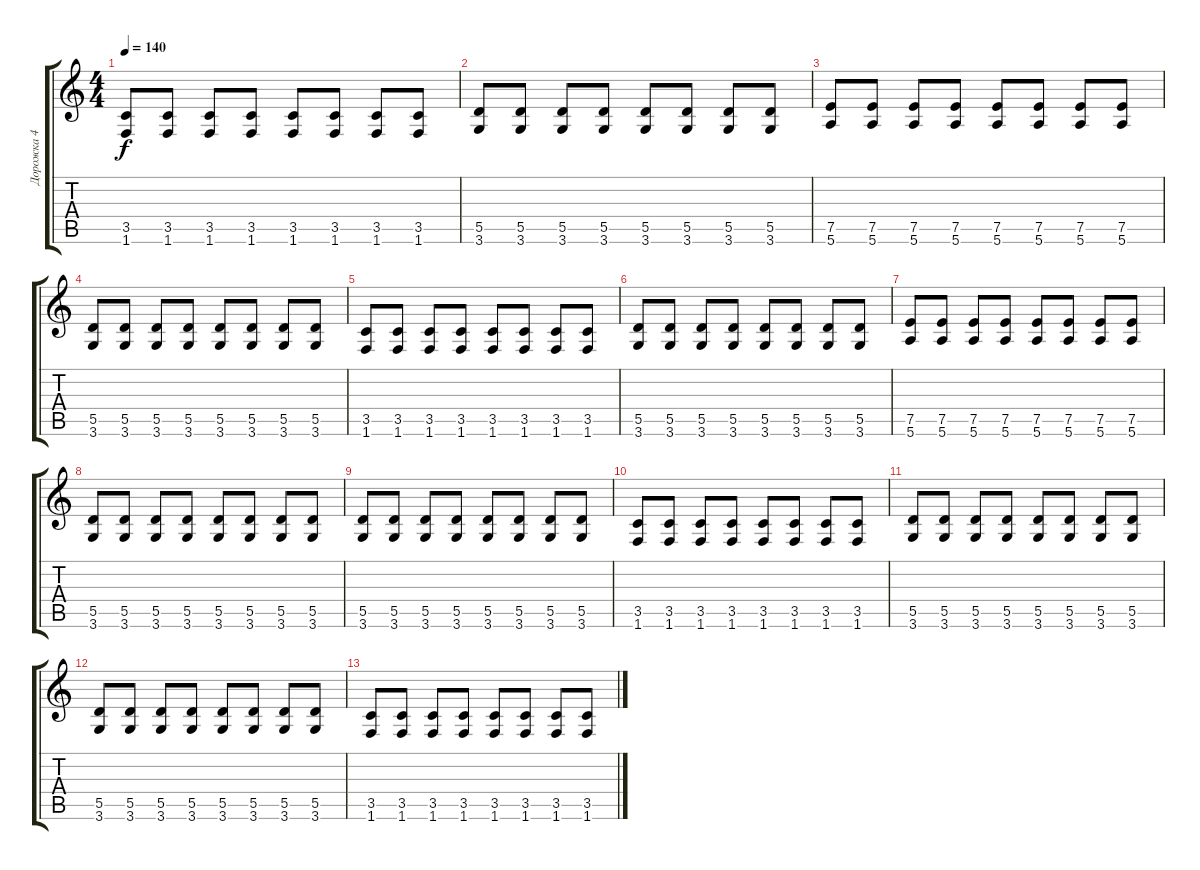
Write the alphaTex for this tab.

\track ("Дорожка 4" "Дорожка 4") {instrument distortionguitar}
\staff {score tabs}
\tuning (E4 B3 G3 D3 A2 E2) {hide}
\ts (4 4)
\tempo 140
\clef g2
\ks c
(3.5 1.6).8{dy f} (3.5 1.6).8 (3.5 1.6).8 (3.5 1.6).8 (3.5 1.6).8 (3.5 1.6).8 (3.5 1.6).8 (3.5 1.6).8 |
(5.5 3.6).8 (5.5 3.6).8 (5.5 3.6).8 (5.5 3.6).8 (5.5 3.6).8 (5.5 3.6).8 (5.5 3.6).8 (5.5 3.6).8 |
(7.5 5.6).8 (7.5 5.6).8 (7.5 5.6).8 (7.5 5.6).8 (7.5 5.6).8 (7.5 5.6).8 (7.5 5.6).8 (7.5 5.6).8 |
(5.5 3.6).8 (5.5 3.6).8 (5.5 3.6).8 (5.5 3.6).8 (5.5 3.6).8 (5.5 3.6).8 (5.5 3.6).8 (5.5 3.6).8 |
(3.5 1.6).8 (3.5 1.6).8 (3.5 1.6).8 (3.5 1.6).8 (3.5 1.6).8 (3.5 1.6).8 (3.5 1.6).8 (3.5 1.6).8 |
(5.5 3.6).8 (5.5 3.6).8 (5.5 3.6).8 (5.5 3.6).8 (5.5 3.6).8 (5.5 3.6).8 (5.5 3.6).8 (5.5 3.6).8 |
(7.5 5.6).8 (7.5 5.6).8 (7.5 5.6).8 (7.5 5.6).8 (7.5 5.6).8 (7.5 5.6).8 (7.5 5.6).8 (7.5 5.6).8 |
(5.5 3.6).8 (5.5 3.6).8 (5.5 3.6).8 (5.5 3.6).8 (5.5 3.6).8 (5.5 3.6).8 (5.5 3.6).8 (5.5 3.6).8 |
(5.5 3.6).8 (5.5 3.6).8 (5.5 3.6).8 (5.5 3.6).8 (5.5 3.6).8 (5.5 3.6).8 (5.5 3.6).8 (5.5 3.6).8 |
(3.5 1.6).8 (3.5 1.6).8 (3.5 1.6).8 (3.5 1.6).8 (3.5 1.6).8 (3.5 1.6).8 (3.5 1.6).8 (3.5 1.6).8 |
(5.5 3.6).8 (5.5 3.6).8 (5.5 3.6).8 (5.5 3.6).8 (5.5 3.6).8 (5.5 3.6).8 (5.5 3.6).8 (5.5 3.6).8 |
(5.5 3.6).8 (5.5 3.6).8 (5.5 3.6).8 (5.5 3.6).8 (5.5 3.6).8 (5.5 3.6).8 (5.5 3.6).8 (5.5 3.6).8 |
(3.5 1.6).8 (3.5 1.6).8 (3.5 1.6).8 (3.5 1.6).8 (3.5 1.6).8 (3.5 1.6).8 (3.5 1.6).8 (3.5 1.6).8
